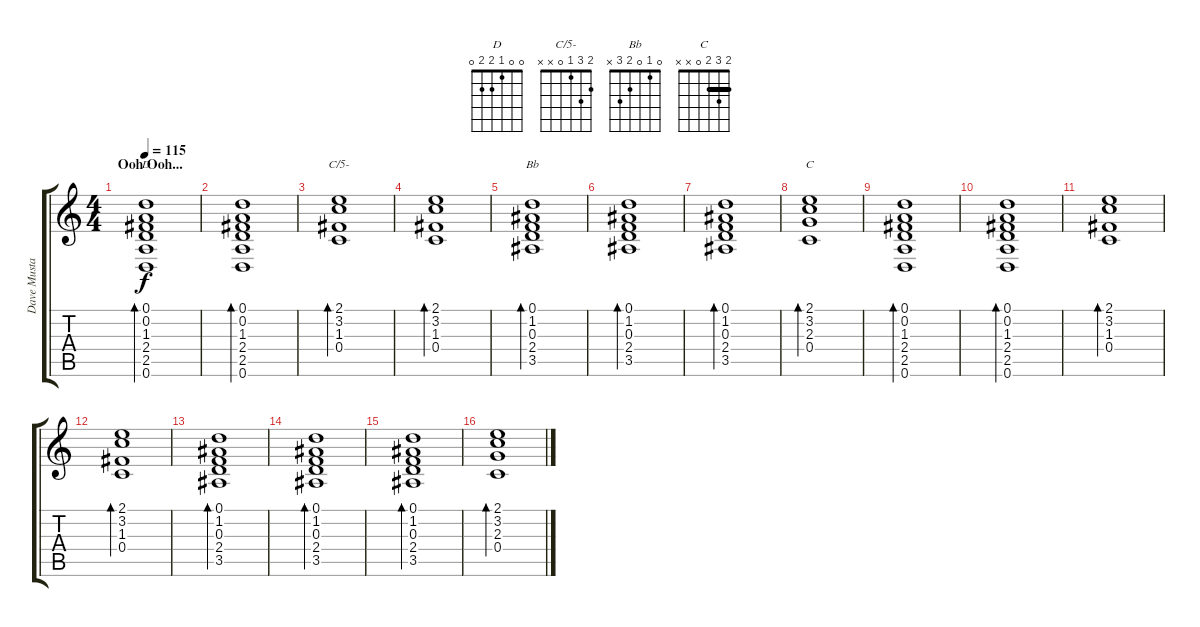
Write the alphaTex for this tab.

\track ("Dave Mustaine / FX" "Dave Musta") {instrument electricguitarclean}
\staff {score tabs}
\tuning (D4 A3 F3 C3 G2 D2) {hide}
\chord ("D" 0 0 1 2 2 0)
\chord ("C/5-" 2 3 1 0 x x)
\chord ("Bb" 0 1 0 2 3 x)
\chord ("C" 2 3 2 0 x x) {barre 2}
\ts (4 4)
\section ("" "Ooh Ooh...")
\tempo 115
\clef g2
\ks c
(0.1 0.2 1.3 2.4 2.5 0.6).1{bd 120 ch "D" dy f instrument electricguitarclean} |
(0.1 0.2 1.3 2.4 2.5 0.6).1{bd 120} |
(2.1 3.2 1.3 0.4).1{bd 120 ch "C/5-"} |
(2.1 3.2 1.3 0.4).1{bd 120} |
(0.1 1.2 0.3 2.4 3.5).1{bd 120 ch "Bb"} |
(0.1 1.2 0.3 2.4 3.5).1{bd 120} |
(0.1 1.2 0.3 2.4 3.5).1{bd 120} |
(2.1 3.2 2.3 0.4).1{bd 120 ch "C"} |
(0.1 0.2 1.3 2.4 2.5 0.6).1{bd 120} |
(0.1 0.2 1.3 2.4 2.5 0.6).1{bd 120} |
(2.1 3.2 1.3 0.4).1{bd 120} |
(2.1 3.2 1.3 0.4).1{bd 120} |
(0.1 1.2 0.3 2.4 3.5).1{bd 120} |
(0.1 1.2 0.3 2.4 3.5).1{bd 120} |
(0.1 1.2 0.3 2.4 3.5).1{bd 120} |
(2.1 3.2 2.3 0.4).1{bd 120}
